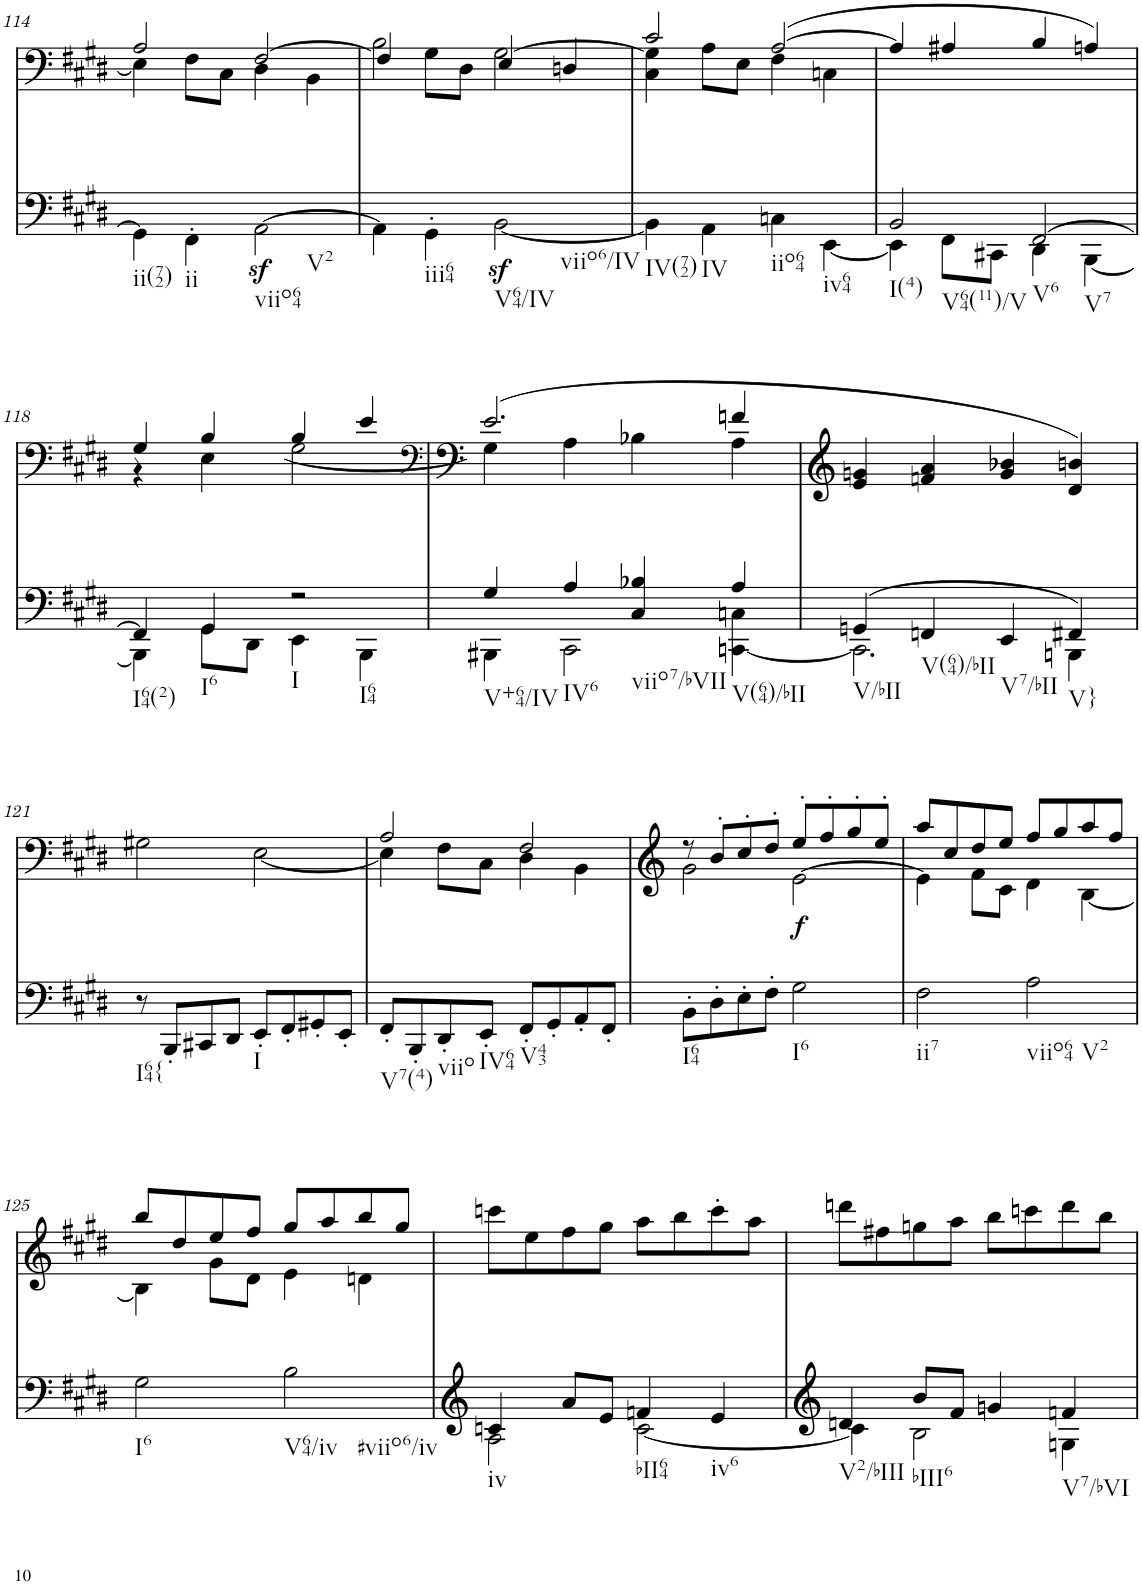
**kern	**kern	**text
*part2	*part1	*part1
*staff2	*staff1	*staff1
*I"Piano	*I"Piano	*
*I'Pno	*I'Pno	*
!!LO:PB:g=z
*clefF4	*clefF4	*
*k[f#c#g#d#]	*k[f#c#g#d#]	*
*E:	*E:	*
*M2/2	*M2/2	*
*met(c|)	*met(c|)	*
=114	=114	=114
*	*^	*
!LO:TX:b:t=ii(72)	!	!	!
4GG#\]	2A/	4E\]	.
!LO:TX:b:t=ii	!	!	!
4FF#'>\	.	8F#\L	.
.	.	8C#\J	.
!LO:TX:b:t=viio64	!	!	!
!LO:TX:b:t=V2	!	!	!
[2AAz<\	[2F#/	4D#\	.
.	.	4BB\	.
=115	=115	=115	=115
4AA\]	2B\	4F#/]	.
!LO:TX:b:t=iii64	!	!	!
4GG#'\	.	8G#\L	.
.	.	8D#\J	.
!LO:TX:b:t=V64/IV	!	!	!
!LO:TX:b:t=viio6/IV	!	!	!
[<2BBz<\	[>2G#\	4E/	.
.	.	4Dn/	.
=116	=116	=116	=116
!LO:TX:b:t=IV(72)	!	!	!
4BB\]	2c#/	4C#\ 4G#\]	.
!LO:TX:b:t=IV	!	!	!
4AA\	.	8A\L	.
.	.	8E\J	.
!LO:TX:b:t=iio64	!	!	!
4Cn\	([2A/	4F#\	.
!LO:TX:b:t=iv64	!	!	!
[4EE\	.	4Cn\	.
=117	=117	=117	=117
*^	*	*	*
!LO:TX:b:t=I(4)	!	!	!	!
!LO:TX:b:t=V64(11)/V	!	!	!	!
*	*	*v	*v	*
2BB/	4EE\]	4A/]	.
.	8FF#\L	4A#X/	.
.	8CC#X\J	.	.
!LO:TX:b:t=V6	!	!	!
!LO:TX:b:t=V7	!	!	!
[2FF#/	4DD#\	4B/	.
.	[4BBB\	4An/)	.
!!LO:LB:g=z
=118	=118	=118	=118
*	*	*^	*
!LO:TX:b:t=I64(2)	!	!	!	!
4FF#/]	4BBB\]	4G#/	4r	.
!LO:TX:b:t=I6	!	!	!	!
4GG#/	8GG#\L	4B/	4E\	.
.	8DD#\J	.	.	.
!LO:TX:b:t=I	!	!	!	!
!LO:TX:b:t=I64	!	!	!	!
2r	4EE\	4B/	[2G#\	.
.	4BBB\	4e/	.	.
=119	=119	=119	=119	=119
*	*	*clefF4	*	*
!LO:TX:b:t=V+64/IV	!	!	!	!
4G#/	4BBB#X\	(2.e/	4G#\]	.
!LO:TX:b:t=IV6	!	!	!	!
4A/	2CC#\	.	4A\	.
!LO:TX:b:t=viio7/bVII	!	!	!	!
4C#/ 4B-X/	.	.	4B-X\	.
!LO:TX:b:t=V(64)/bII	!	!	!	!
4A/	[4CCn\ 4Cn\	4fn/	4A\	.
=120	=120	=120	=120	=120
!LO:TX:b:t=V/bII	!	!	!	!
*	*	*v	*v	*
(4GGn/	2.CC\]	4e/ 4gn/	.
!LO:TX:b:t=V(64)/bII	!	!	!
4FFn/	.	4fn/ 4a/	.
!LO:TX:b:t=V7/bII	!	!	!
4EE/	.	4g/ 4b-X/	.
!LO:TX:b:t=V}	!	!	!
4FF#X/)	4BBBn\	4d#/ 4bn/)	.
!!LO:LB:g=z
=121	=121	=121	=121
!LO:TX:b:t=I64{	!	!	!
*v	*v	*	*
8r	2G#X\	.
8BBB'/L	.	.
8CC#X/	.	.
8DD#/J	.	.
!LO:TX:b:t=I	!	!
8EE'/L	[2E\	.
8FF#'/	.	.
8GG#X'/	.	.
8EE'/J	.	.
=122	=122	=122
*	*^	*
!LO:TX:b:t=V7(4)	!	!	!
8FF#'/L	2A/	4E\]	.
8BBB'/	.	.	.
!LO:TX:b:t=viio	!	!	!
8DD#'/	.	8F#\L	.
!LO:TX:b:t=IV64	!	!	!
8EE'/J	.	8C#\J	.
!LO:TX:b:t=V43	!	!	!
8FF#'/L	2F#/	4D#\	.
8GG#'/	.	.	.
8AA'/	.	4BB\	.
8FF#'/J	.	.	.
=123	=123	=123	=123
!LO:TX:b:t=I64	!	!	!
8BB'\L	8r	2g#\	.
8D#'\	8b'/L	.	.
8E'\	8cc#'/	.	.
8F#'\J	8dd#'/J	.	.
!LO:TX:b:t=I6	!	!	!
!	!	!	!LO:LY:b
2G#\	8ee'/L	[>2e\	.
.	8ff#'/	.	.
.	8gg#'/	.	.
.	8ee'/J	.	.
=124	=124	=124	=124
!LO:TX:b:t=ii7	!	!	!
2F#\	8aa/L	4e\]	.
.	8cc#/	.	.
.	8dd#/	8f#\L	.
.	8ee/J	8c#\J	.
!LO:TX:b:t=viio64	!	!	!
!LO:TX:b:t=V2	!	!	!
2A\	8ff#/L	4d#\	.
.	8gg#/	.	.
.	8aa/	[4B\	.
.	8ff#/J	.	.
!!LO:LB:g=z	!!
=125	=125	=125	=125
!LO:TX:b:t=I6	!	!	!
2G#\	8bb/L	4B\]	.
.	8dd#/	.	.
.	8ee/	8g#\L	.
.	8ff#/J	8d#\J	.
!LO:TX:b:t=V64/iv	!	!	!
!LO:TX:b:t=#viio6/iv	!	!	!
2B\	8gg#/L	4e\	.
.	8aa/	.	.
.	8bb/	4dn\	.
.	8gg#/J	.	.
*	*v	*v	*
=126	=126	=126
*^	*	*
!LO:TX:b:t=iv	!	!	!
2A\	4cn/	8cccn\L	.
.	.	8ee\	.
.	8a/L	8ff#\	.
.	8e/J	8gg#\J	.
!LO:TX:b:t=bII64	!	!	!
!LO:TX:b:t=iv6	!	!	!
[2c\	4fn/	8aa\L	.
.	.	8bb\	.
.	4e/	8ccc'\	.
.	.	8aa\J	.
=127	=127	=127	=127
!LO:TX:b:t=V2/bIII	!	!	!
4dn/	4c\]	8dddn\L	.
.	.	8ff#X\	.
!LO:TX:b:t=bIII6	!	!	!
8b/L	2B\	8ggn\	.
8f#/J	.	8aa\J	.
4gn/	.	8bb\L	.
.	.	8cccn\	.
!LO:TX:b:t=V7/bVI	!	!	!
4fn/	4Gn\	8ddd\	.
.	.	8bb\J	.
*v	*v	*	*
=	=	=
*-	*-	*-
